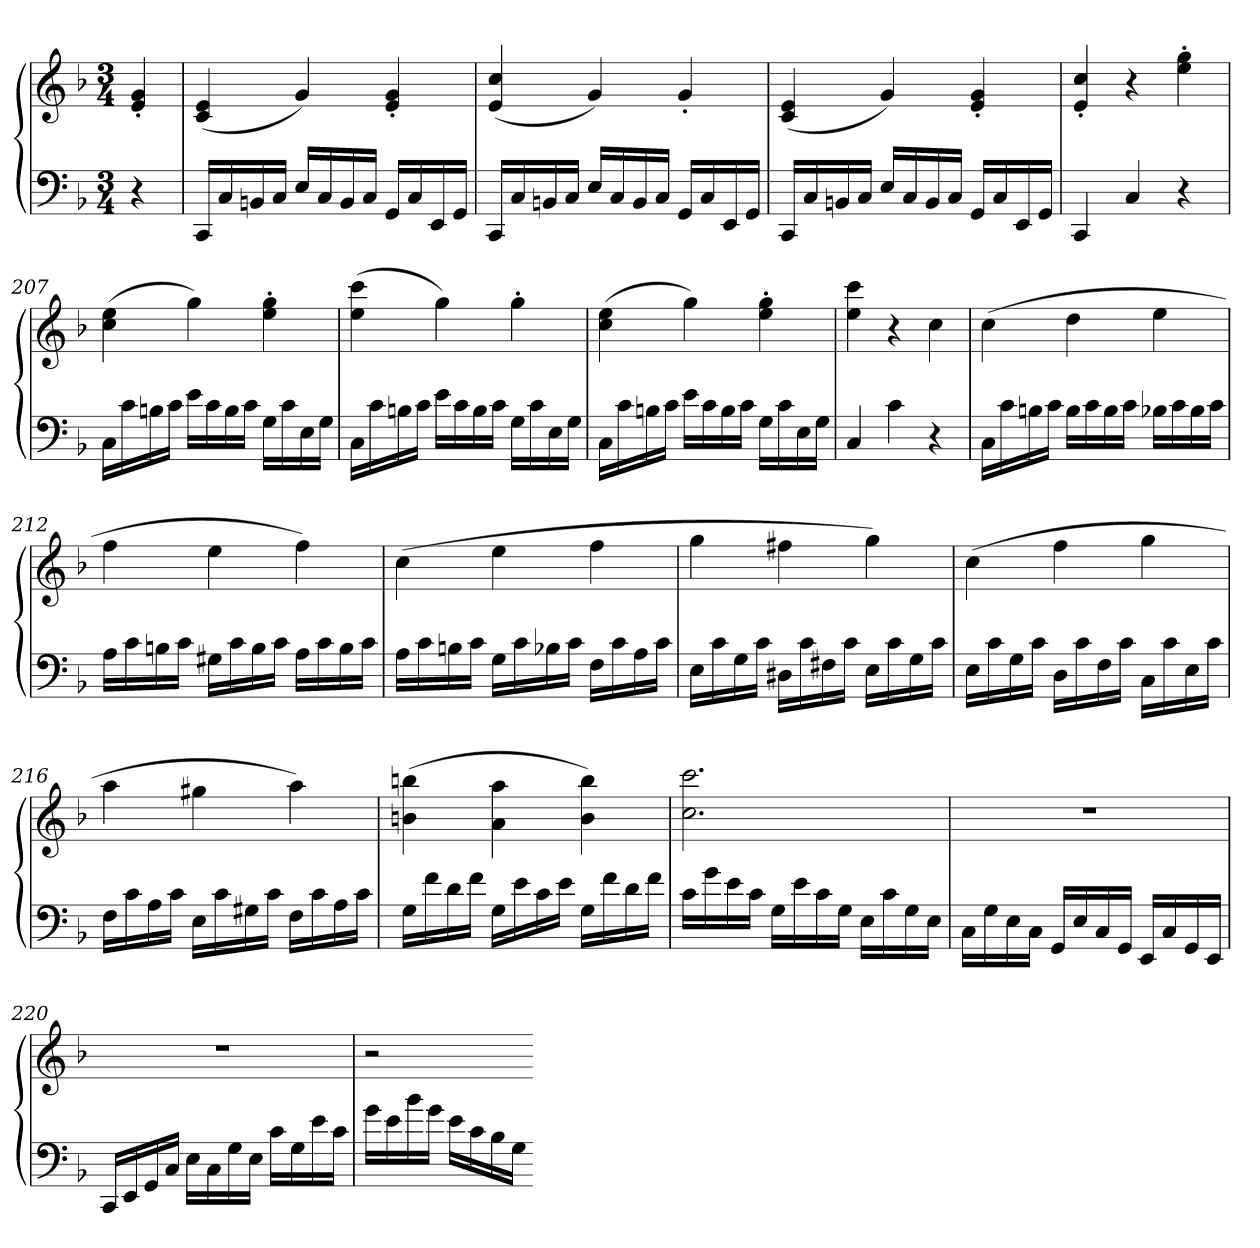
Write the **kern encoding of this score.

**kern	**kern
*part1	*part1
*staff2	*staff1
*clefF4	*clefG2
*k[b-]	*k[b-]
*F:	*F:
*M3/4	*M3/4
=	=
4r	4e' 4g'
=203	=203
16CCLL	(4c 4e
16C	.
16BBn	.
16CJJ	.
16ELL	4g)
16C	.
16BB	.
16CJJ	.
16GGLL	4e' 4g'
16C	.
16EE	.
16GGJJ	.
=204	=204
16CCLL	(4e 4cc
16C	.
16BBn	.
16CJJ	.
16ELL	4g)
16C	.
16BB	.
16CJJ	.
16GGLL	4g'
16C	.
16EE	.
16GGJJ	.
=205	=205
16CCLL	(4c 4e
16C	.
16BBn	.
16CJJ	.
16ELL	4g)
16C	.
16BB	.
16CJJ	.
16GGLL	4e' 4g'
16C	.
16EE	.
16GGJJ	.
=206	=206
4CC	4e' 4cc'
4C	4r
4r	4ee' 4gg'
=207	=207
16CLL	(4cc 4ee
16c	.
16Bn	.
16cJJ	.
16eLL	4gg)
16c	.
16B	.
16cJJ	.
16GLL	4ee' 4gg'
16c	.
16E	.
16GJJ	.
=208	=208
16CLL	(4ee 4ccc
16c	.
16Bn	.
16cJJ	.
16eLL	4gg)
16c	.
16B	.
16cJJ	.
16GLL	4gg'
16c	.
16E	.
16GJJ	.
=209	=209
16CLL	(4cc 4ee
16c	.
16Bn	.
16cJJ	.
16eLL	4gg)
16c	.
16B	.
16cJJ	.
16GLL	4ee' 4gg'
16c	.
16E	.
16GJJ	.
=210	=210
4C	4ee 4ccc
4c	4r
4r	4cc
=211	=211
16CLL	(4cc
16c	.
16Bn	.
16cJJ	.
16BLL	4dd
16c	.
16B	.
16cJJ	.
16B-XLL	4ee
16c	.
16B-	.
16cJJ	.
=212	=212
16ALL	4ff
16c	.
16Bn	.
16cJJ	.
16G#XLL	4ee
16c	.
16B	.
16cJJ	.
16ALL	4ff)
16c	.
16B	.
16cJJ	.
=213	=213
16ALL	(4cc
16c	.
16Bn	.
16cJJ	.
16GLL	4ee
16c	.
16B-X	.
16cJJ	.
16FLL	4ff
16c	.
16A	.
16cJJ	.
=214	=214
16ELL	4gg
16c	.
16G	.
16cJJ	.
16D#XLL	4ff#X
16c	.
16F#X	.
16cJJ	.
16ELL	4gg)
16c	.
16G	.
16cJJ	.
=215	=215
16ELL	(4cc
16c	.
16G	.
16cJJ	.
16DLL	4ff
16c	.
16F	.
16cJJ	.
16CLL	4gg
16c	.
16E	.
16cJJ	.
=216	=216
16FLL	4aa
16c	.
16A	.
16cJJ	.
16ELL	4gg#X
16c	.
16G#X	.
16cJJ	.
16FLL	4aa)
16c	.
16A	.
16cJJ	.
=217	=217
16GLL	(4bn 4bbn
16f	.
16d	.
16fJJ	.
16GLL	4a 4aa
16e	.
16c	.
16eJJ	.
16GLL	4b 4bb)
16f	.
16d	.
16fJJ	.
=218	=218
16cLL	2.cc 2.ccc
16g	.
16e	.
16cJJ	.
16GLL	.
16e	.
16c	.
16GJJ	.
16ELL	.
16c	.
16G	.
16EJJ	.
=219	=219
16CLL	2.r
16G	.
16E	.
16CJJ	.
16GGLL	.
16E	.
16C	.
16GGJJ	.
16EELL	.
16C	.
16GG	.
16EEJJ	.
=220	=220
16CCLL	2.r
16EE	.
16GG	.
16CJJ	.
16ELL	.
16C	.
16G	.
16EJJ	.
16cLL	.
16G	.
16e	.
16cJJ	.
=221	=221
16gLL	2r
16e	.
16b-	.
16gJJ	.
16eLL	.
16c	.
16B-	.
16GJJ	.
=-	=-
*-	*-
